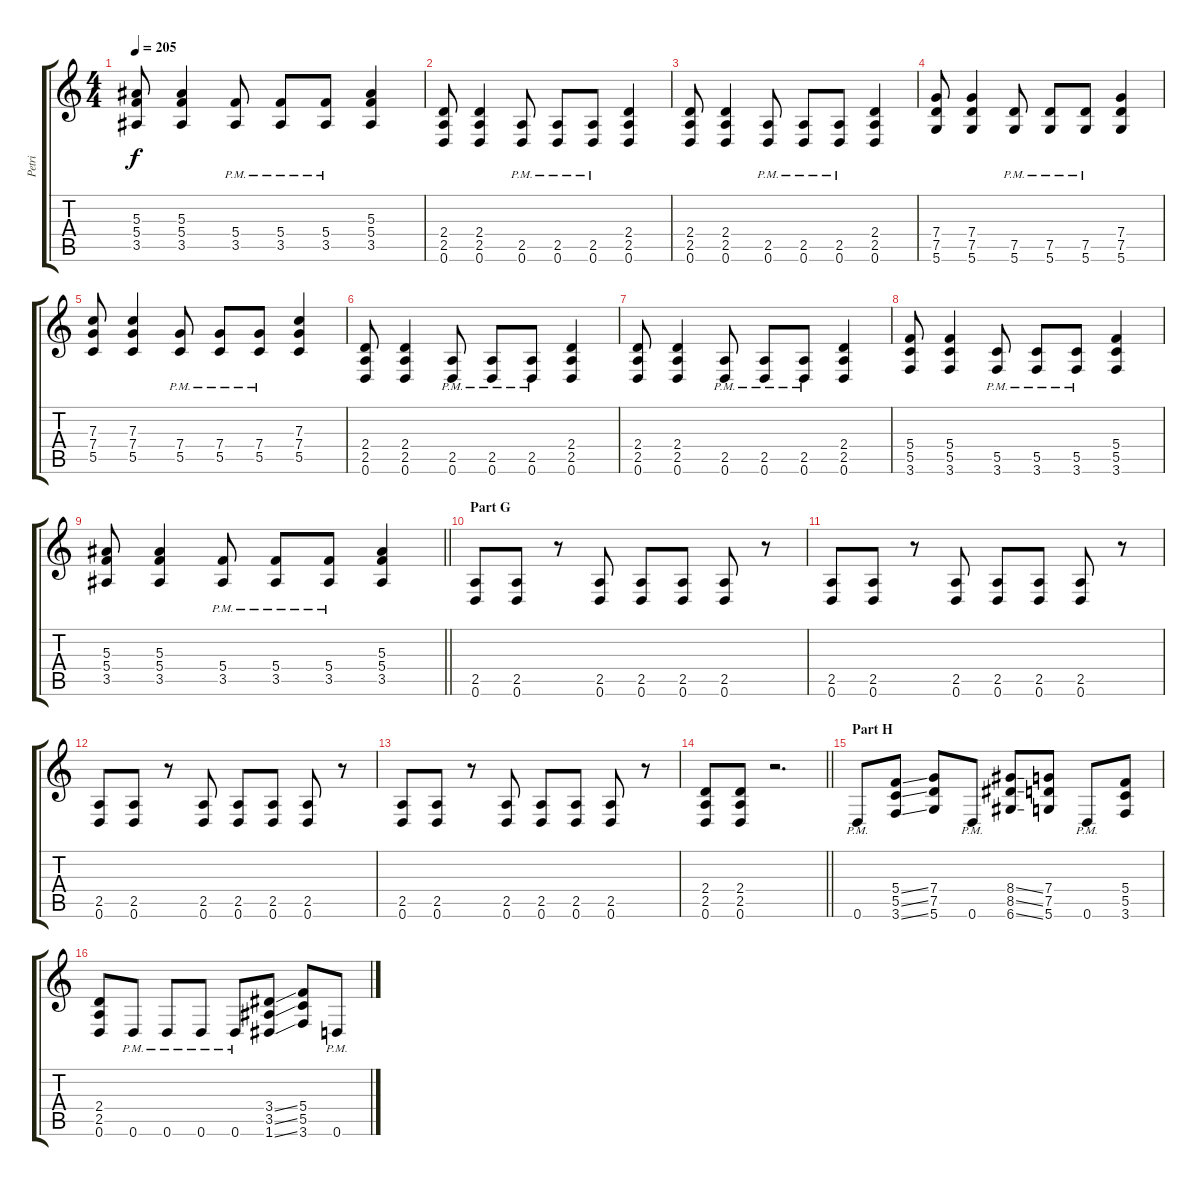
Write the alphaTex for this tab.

\track ("Petri" "Petri") {instrument distortionguitar}
\staff {score tabs}
\tuning (D4 A3 F3 C3 G2 D2) {hide}
\ts (4 4)
\tempo 205
\clef g2
\ks c
(5.3 5.4 3.5).8{dy f} (5.3 5.4 3.5).4 (5.4{pm} 3.5{pm}).8 (5.4{pm} 3.5{pm}).8 (5.4{pm} 3.5{pm}).8 (5.3 5.4 3.5).4 |
(2.4 2.5 0.6).8 (2.4 2.5 0.6).4 (2.5{pm} 0.6{pm}).8 (2.5{pm} 0.6{pm}).8 (2.5{pm} 0.6{pm}).8 (2.4 2.5 0.6).4 |
(2.4 2.5 0.6).8 (2.4 2.5 0.6).4 (2.5{pm} 0.6{pm}).8 (2.5{pm} 0.6{pm}).8 (2.5{pm} 0.6{pm}).8 (2.4 2.5 0.6).4 |
(7.4 7.5 5.6).8 (7.4 7.5 5.6).4 (7.5{pm} 5.6{pm}).8 (7.5{pm} 5.6{pm}).8 (7.5{pm} 5.6{pm}).8 (7.4 7.5 5.6).4 |
(7.3 7.4 5.5).8 (7.3 7.4 5.5).4 (7.4{pm} 5.5{pm}).8 (7.4{pm} 5.5{pm}).8 (7.4{pm} 5.5{pm}).8 (7.3 7.4 5.5).4 |
(2.4 2.5 0.6).8 (2.4 2.5 0.6).4 (2.5{pm} 0.6{pm}).8 (2.5{pm} 0.6{pm}).8 (2.5{pm} 0.6{pm}).8 (2.4 2.5 0.6).4 |
(2.4 2.5 0.6).8 (2.4 2.5 0.6).4 (2.5{pm} 0.6{pm}).8 (2.5{pm} 0.6{pm}).8 (2.5{pm} 0.6{pm}).8 (2.4 2.5 0.6).4 |
(5.4 5.5 3.6).8 (5.4 5.5 3.6).4 (5.5{pm} 3.6{pm}).8 (5.5{pm} 3.6{pm}).8 (5.5{pm} 3.6{pm}).8 (5.4 5.5 3.6).4 |
\barLineRight lightlight
(5.3 5.4 3.5).8 (5.3 5.4 3.5).4 (5.4{pm} 3.5{pm}).8 (5.4{pm} 3.5{pm}).8 (5.4{pm} 3.5{pm}).8 (5.3 5.4 3.5).4 |
\section ("" "Part G")
(2.5 0.6).8 (2.5 0.6).8 r.8 (2.5 0.6).8 (2.5 0.6).8 (2.5 0.6).8 (2.5 0.6).8 r.8 |
(2.5 0.6).8 (2.5 0.6).8 r.8 (2.5 0.6).8 (2.5 0.6).8 (2.5 0.6).8 (2.5 0.6).8 r.8 |
(2.5 0.6).8 (2.5 0.6).8 r.8 (2.5 0.6).8 (2.5 0.6).8 (2.5 0.6).8 (2.5 0.6).8 r.8 |
(2.5 0.6).8 (2.5 0.6).8 r.8 (2.5 0.6).8 (2.5 0.6).8 (2.5 0.6).8 (2.5 0.6).8 r.8 |
\barLineRight lightlight
(2.4 2.5 0.6).8 (2.4 2.5 0.6).8 r.2{d} |
\section ("" "Part H")
0.6{pm}.8 (5.4{ss} 5.5{ss} 3.6{ss}).8 (7.4 7.5 5.6).8 0.6{pm}.8 (8.4{ss} 8.5{ss} 6.6{ss}).8 (7.4 7.5 5.6).8 0.6{pm}.8 (5.4 5.5 3.6).8 |
(2.4 2.5 0.6).8 0.6{pm}.8 0.6{pm}.8 0.6{pm}.8 0.6{pm}.8 (3.4{ss} 3.5{ss} 1.6{ss}).8 (5.4 5.5 3.6).8 0.6{pm}.8
